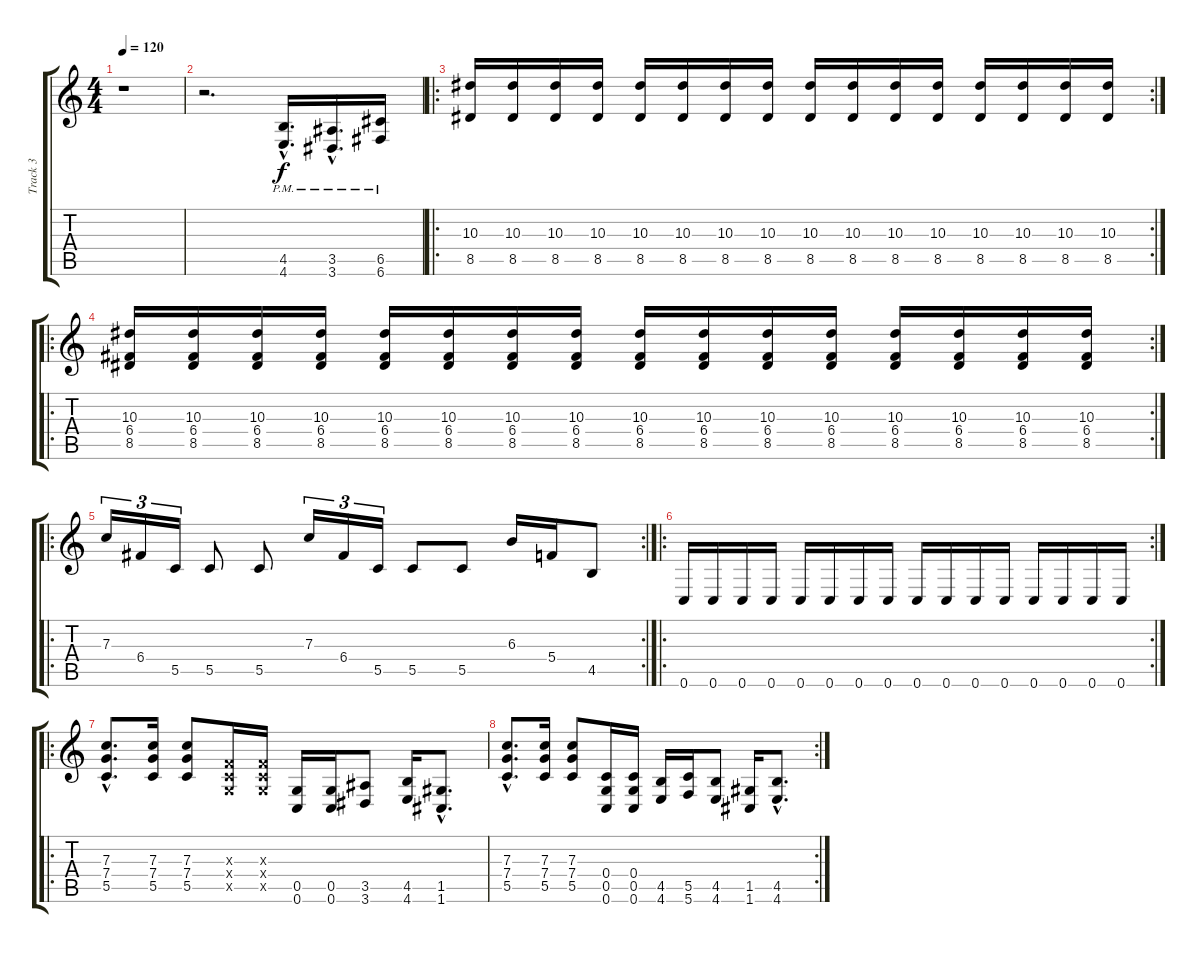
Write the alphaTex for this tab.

\track ("Track 3" "Track 3") {instrument distortionguitar}
\staff {score tabs}
\tuning (D4 A3 F3 C3 G2 C2) {hide}
\ts (4 4)
\tempo 120
\clef g2
\ks c
r.1{dy f instrument distortionguitar} |
r.2{d} (4.5{hac pm} 4.6{hac pm}).16{d} (3.5{hac pm} 3.6{hac pm}).16{d} (6.5{pm} 6.6{pm}).16 |
\ro
\rc 2
(10.3 8.5).16 (10.3 8.5).16 (10.3 8.5).16 (10.3 8.5).16 (10.3 8.5).16 (10.3 8.5).16 (10.3 8.5).16 (10.3 8.5).16 (10.3 8.5).16 (10.3 8.5).16 (10.3 8.5).16 (10.3 8.5).16 (10.3 8.5).16 (10.3 8.5).16 (10.3 8.5).16 (10.3 8.5).16 |
\ro
\rc 2
(10.3 6.4 8.5).16 (10.3 6.4 8.5).16 (10.3 6.4 8.5).16 (10.3 6.4 8.5).16 (10.3 6.4 8.5).16 (10.3 6.4 8.5).16 (10.3 6.4 8.5).16 (10.3 6.4 8.5).16 (10.3 6.4 8.5).16 (10.3 6.4 8.5).16 (10.3 6.4 8.5).16 (10.3 6.4 8.5).16 (10.3 6.4 8.5).16 (10.3 6.4 8.5).16 (10.3 6.4 8.5).16 (10.3 6.4 8.5).16 |
\ro
\rc 2
7.3.16{tu (3 2)} 6.4.16{tu (3 2)} 5.5.16{tu (3 2)} 5.5.8 5.5.8 7.3.16{tu (3 2)} 6.4.16{tu (3 2)} 5.5.16{tu (3 2)} 5.5.8 5.5.8 6.3.16 5.4.16 4.5.8 |
\ro
\rc 2
0.6.16 0.6.16 0.6.16 0.6.16 0.6.16 0.6.16 0.6.16 0.6.16 0.6.16 0.6.16 0.6.16 0.6.16 0.6.16 0.6.16 0.6.16 0.6.16 |
\ro
(7.3{hac} 7.4{hac} 5.5{hac}).8{d} (7.3 7.4 5.5).16 (7.3 7.4 5.5).8 (0.3{x} 0.4{x} 0.5{x}).16 (0.3{x} 0.4{x} 0.5{x}).16 (0.5 0.6).16 (0.5 0.6).16 (3.5 3.6).8 (4.5 4.6).16 (1.5{hac} 1.6{hac}).8{d} |
\rc 2
(7.3{hac} 7.4{hac} 5.5{hac}).8{d} (7.3 7.4 5.5).16 (7.3 7.4 5.5).8 (0.4 0.5 0.6).16 (0.4 0.5 0.6).16 (4.5 4.6).16 (5.5 5.6).16 (4.5 4.6).8 (1.5 1.6).16 (4.5{hac} 4.6{hac}).8{d}
